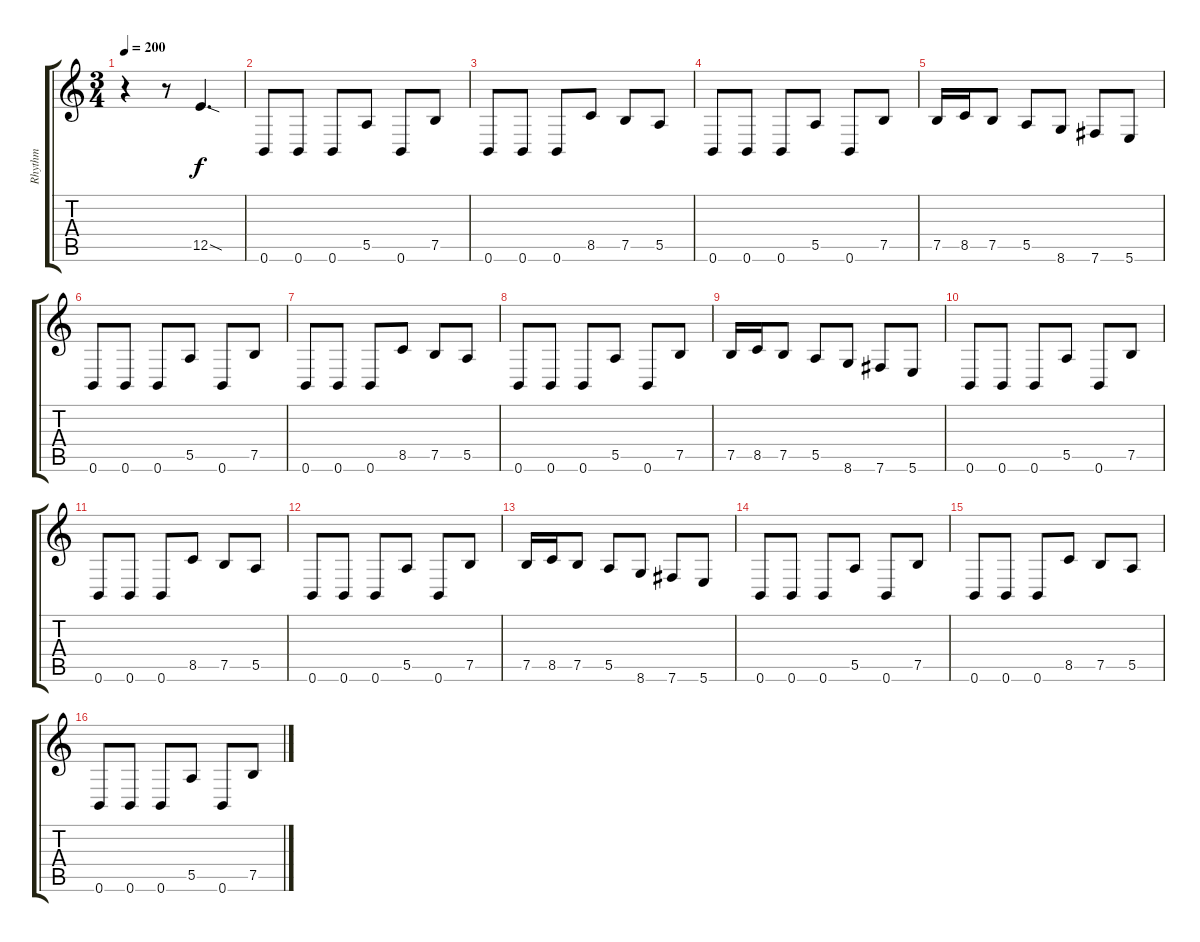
\track ("Rhythm" "Rhythm") {instrument distortionguitar}
\staff {score tabs}
\tuning (B3 Gb3 D3 A2 E2 B1) {hide}
\ts (3 4)
\tempo 200
\clef g2
\ks c
r.4{dy f} r.8 12.5{sod}.4{d} |
0.6.8 0.6.8 0.6.8 5.5.8 0.6.8 7.5.8 |
0.6.8 0.6.8 0.6.8 8.5.8 7.5.8 5.5.8 |
0.6.8 0.6.8 0.6.8 5.5.8 0.6.8 7.5.8 |
7.5.16 8.5.16 7.5.8 5.5.8 8.6.8 7.6.8 5.6.8 |
0.6.8 0.6.8 0.6.8 5.5.8 0.6.8 7.5.8 |
0.6.8 0.6.8 0.6.8 8.5.8 7.5.8 5.5.8 |
0.6.8 0.6.8 0.6.8 5.5.8 0.6.8 7.5.8 |
7.5.16 8.5.16 7.5.8 5.5.8 8.6.8 7.6.8 5.6.8 |
0.6.8 0.6.8 0.6.8 5.5.8 0.6.8 7.5.8 |
0.6.8 0.6.8 0.6.8 8.5.8 7.5.8 5.5.8 |
0.6.8 0.6.8 0.6.8 5.5.8 0.6.8 7.5.8 |
7.5.16 8.5.16 7.5.8 5.5.8 8.6.8 7.6.8 5.6.8 |
0.6.8 0.6.8 0.6.8 5.5.8 0.6.8 7.5.8 |
0.6.8 0.6.8 0.6.8 8.5.8 7.5.8 5.5.8 |
0.6.8 0.6.8 0.6.8 5.5.8 0.6.8 7.5.8
